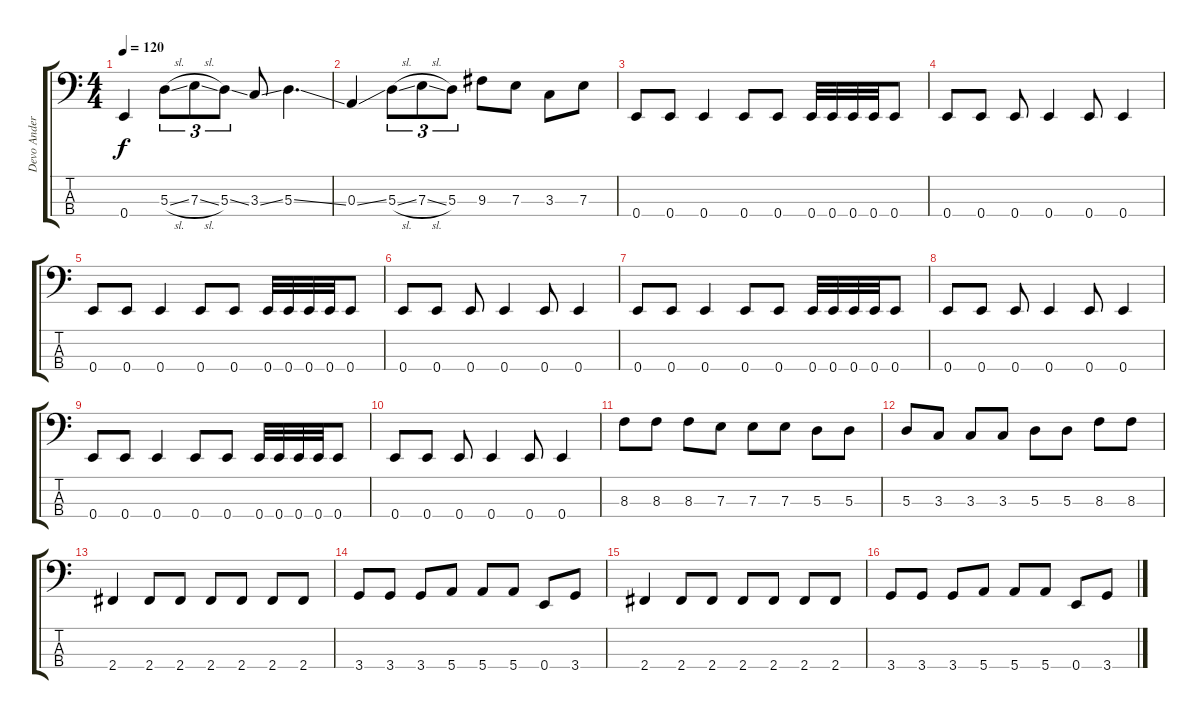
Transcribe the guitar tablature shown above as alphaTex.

\track ("Devo Andersson" "Devo Ander") {instrument electricbasspick}
\staff {score tabs}
\tuning (G2 D2 A1 E1) {hide}
\ts (4 4)
\tempo 120
\clef f4
\ks c
0.4.4{dy f} 5.3{sl}.8{tu (3 2)} 7.3{sl}.8{tu (3 2)} 5.3{ss}.8{tu (3 2)} 3.3{ss}.8 5.3{ss}.4{d} |
0.3{ss}.4 5.3{sl}.8{tu (3 2)} 7.3{sl}.8{tu (3 2)} 5.3.8{tu (3 2)} 9.3.8 7.3.8 3.3.8 7.3.8 |
0.4.8 0.4.8 0.4.4 0.4.8 0.4.8 0.4.32 0.4.32 0.4.32 0.4.32 0.4.8 |
0.4.8 0.4.8 0.4.8 0.4.4 0.4.8 0.4.4 |
0.4.8 0.4.8 0.4.4 0.4.8 0.4.8 0.4.32 0.4.32 0.4.32 0.4.32 0.4.8 |
0.4.8 0.4.8 0.4.8 0.4.4 0.4.8 0.4.4 |
0.4.8 0.4.8 0.4.4 0.4.8 0.4.8 0.4.32 0.4.32 0.4.32 0.4.32 0.4.8 |
0.4.8 0.4.8 0.4.8 0.4.4 0.4.8 0.4.4 |
0.4.8 0.4.8 0.4.4 0.4.8 0.4.8 0.4.32 0.4.32 0.4.32 0.4.32 0.4.8 |
0.4.8 0.4.8 0.4.8 0.4.4 0.4.8 0.4.4 |
8.3.8 8.3.8 8.3.8 7.3.8 7.3.8 7.3.8 5.3.8 5.3.8 |
5.3.8 3.3.8 3.3.8 3.3.8 5.3.8 5.3.8 8.3.8 8.3.8 |
2.4.4 2.4.8 2.4.8 2.4.8 2.4.8 2.4.8 2.4.8 |
3.4.8 3.4.8 3.4.8 5.4.8 5.4.8 5.4.8 0.4.8 3.4.8 |
2.4.4 2.4.8 2.4.8 2.4.8 2.4.8 2.4.8 2.4.8 |
3.4.8 3.4.8 3.4.8 5.4.8 5.4.8 5.4.8 0.4.8 3.4.8
